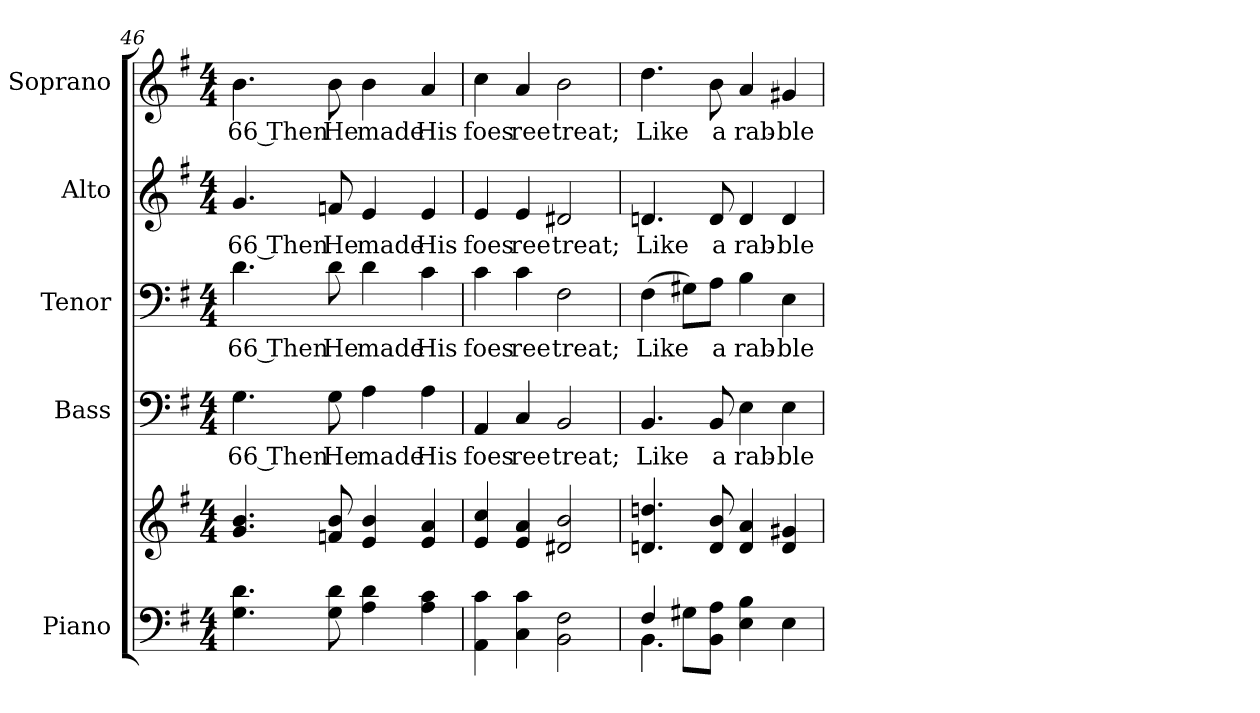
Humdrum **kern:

**kern	**kern	**kern	**text	**kern	**text	**kern	**text	**kern	**text
*part5	*part5	*part4	*part4	*part3	*part3	*part2	*part2	*part1	*part1
*staff6	*staff5	*staff4	*staff4	*staff3	*staff3	*staff2	*staff2	*staff1	*staff1
*I"Piano	*	*I"Bass	*	*I"Tenor	*	*I"Alto	*	*I"Soprano	*
*I'Pno.	*	*I'B.	*	*I'T.	*	*I'A.	*	*I'S.	*
!!LO:LB:g=z
*clefF4	*clefG2	*clefF4	*	*clefF4	*	*clefG2	*	*clefG2	*
*k[f#]	*k[f#]	*k[f#]	*	*k[f#]	*	*k[f#]	*	*k[f#]	*
*G:	*G:	*G:	*	*G:	*	*G:	*	*G:	*
*M4/4	*M4/4	*M4/4	*	*M4/4	*	*M4/4	*	*M4/4	*
=46	=46	=46	=46	=46	=46	=46	=46	=46	=46
!	!	!	!LO:LY:b:color=#000000	!	!	!	!	!	!
!	!	!	!	!	!LO:LY:b:color=#000000	!	!	!	!
!	!	!	!	!	!	!	!LO:LY:b:color=#000000	!	!
!	!	!	!	!	!	!	!	!	!LO:LY:b:color=#000000
4.Gi\ 4.di	4.gi/ 4.bi	4.Gi\	66 Then	4.di\	66 Then	4.gi/	66 Then	4.bi\	66 Then
!	!	!	!LO:LY:b:color=#000000	!	!	!	!	!	!
!	!	!	!	!	!LO:LY:b:color=#000000	!	!	!	!
!	!	!	!	!	!	!	!LO:LY:b:color=#000000	!	!
!	!	!	!	!	!	!	!	!	!LO:LY:b:color=#000000
8Gi\ 8di	8fni/ 8bi	8Gi\	He	8di\	He	8fni/	He	8bi\	He
!	!	!	!LO:LY:b:color=#000000	!	!	!	!	!	!
!	!	!	!	!	!LO:LY:b:color=#000000	!	!	!	!
!	!	!	!	!	!	!	!LO:LY:b:color=#000000	!	!
!	!	!	!	!	!	!	!	!	!LO:LY:b:color=#000000
4Ai\ 4di	4ei/ 4bi	4Ai\	made	4di\	made	4ei/	made	4bi\	made
!	!	!	!LO:LY:b:color=#000000	!	!	!	!	!	!
!	!	!	!	!	!LO:LY:b:color=#000000	!	!	!	!
!	!	!	!	!	!	!	!LO:LY:b:color=#000000	!	!
!	!	!	!	!	!	!	!	!	!LO:LY:b:color=#000000
4Ai\ 4ci	4ei/ 4ai	4Ai\	His	4ci\	His	4ei/	His	4ai/	His
=47	=47	=47	=47	=47	=47	=47	=47	=47	=47
!	!	!	!LO:LY:b:color=#000000	!	!	!	!	!	!
!	!	!	!	!	!LO:LY:b:color=#000000	!	!	!	!
!	!	!	!	!	!	!	!LO:LY:b:color=#000000	!	!
!	!	!	!	!	!	!	!	!	!LO:LY:b:color=#000000
4AAi\ 4ci	4ei/ 4cci	4AAi/	foes	4ci\	foes	4ei/	foes	4cci\	foes
!	!	!	!LO:LY:b:color=#000000	!	!	!	!	!	!
!	!	!	!	!	!LO:LY:b:color=#000000	!	!	!	!
!	!	!	!	!	!	!	!LO:LY:b:color=#000000	!	!
!	!	!	!	!	!	!	!	!	!LO:LY:b:color=#000000
4Ci\ 4ci	4ei/ 4ai	4Ci/	ree	4ci\	ree	4ei/	ree	4ai/	ree
!	!	!	!LO:LY:b:color=#000000	!	!	!	!	!	!
!	!	!	!	!	!LO:LY:b:color=#000000	!	!	!	!
!	!	!	!	!	!	!	!LO:LY:b:color=#000000	!	!
!	!	!	!	!	!	!	!	!	!LO:LY:b:color=#000000
2BBi\ 2F#i	2d#Xi/ 2bi	2BBi/	treat;	2F#i\	treat;	2d#Xi/	treat;	2bi\	treat;
=48	=48	=48	=48	=48	=48	=48	=48	=48	=48
*^	*	*	*	*	*	*	*	*	*
!	!	!	!	!LO:LY:b:color=#000000	!	!	!	!	!	!
!	!	!	!	!	!	!LO:LY:b:color=#000000	!	!	!	!
!	!	!	!	!	!	!	!	!LO:LY:b:color=#000000	!	!
!	!	!	!	!	!	!	!	!	!	!LO:LY:b:color=#000000
4F#i/	4.BBi\	4.dni/ 4.ddni	4.BBi/	Like	(4F#i\	Like	4.dni/	Like	4.ddi\	Like
8G#Xi\L	.	.	.	.	8G#Xi\L)	.	.	.	.	.
!	!	!	!	!LO:LY:b:color=#000000	!	!	!	!	!	!
!	!	!	!	!	!	!LO:LY:b:color=#000000	!	!	!	!
!	!	!	!	!	!	!	!	!LO:LY:b:color=#000000	!	!
!	!	!	!	!	!	!	!	!	!	!LO:LY:b:color=#000000
8BBi\ 8Ai\J	8ryy	8di/ 8bi	8BBi/	a	8Ai\J	a	8di/	a	8bi\	a
!	!	!	!	!LO:LY:b:color=#000000	!	!	!	!	!	!
!	!	!	!	!	!	!LO:LY:b:color=#000000	!	!	!	!
!	!	!	!	!	!	!	!	!LO:LY:b:color=#000000	!	!
!	!	!	!	!	!	!	!	!	!	!LO:LY:b:color=#000000
4Ei\ 4Bi	2ryy	4di/ 4ai	4Ei\	rab-	4Bi\	rab-	4di/	rab-	4ai/	rab-
!	!	!	!	!LO:LY:b:color=#000000	!	!	!	!	!	!
!	!	!	!	!	!	!LO:LY:b:color=#000000	!	!	!	!
!	!	!	!	!	!	!	!	!LO:LY:b:color=#000000	!	!
!	!	!	!	!	!	!	!	!	!	!LO:LY:b:color=#000000
4Ei\	.	4di/ 4g#Xi	4Ei\	-ble	4Ei\	-ble	4di/	-ble	4g#Xi/	-ble
*v	*v	*	*	*	*	*	*	*	*	*
=	=	=	=	=	=	=	=	=	=
*-	*-	*-	*-	*-	*-	*-	*-	*-	*-
